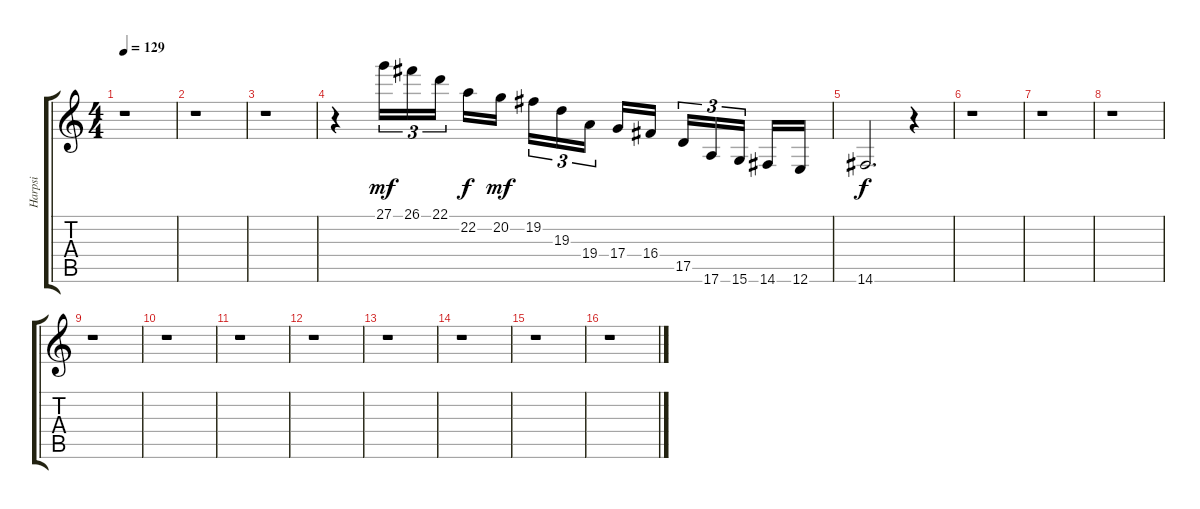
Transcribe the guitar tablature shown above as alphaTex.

\track ("Harpsi" "Harpsi") {instrument harpsichord}
\staff {score tabs}
\tuning (E4 B3 G3 D3 A2 E2) {hide}
\ts (4 4)
\tempo 129
\clef g2
\ks c
r.1{dy mf} |
r.1 |
r.1 |
r.4 27.1.16{tu (3 2)} 26.1.16{tu (3 2)} 22.1.16{tu (3 2) beam splitsecondary} 22.2.16{dy f} 20.2.16{dy mf} 19.2.16{tu (3 2)} 19.3.16{tu (3 2)} 19.4.16{tu (3 2) beam splitsecondary} 17.4.16 16.4.16 17.5.16{tu (3 2)} 17.6.16{tu (3 2)} 15.6.16{tu (3 2) beam splitsecondary} 14.6.16 12.6.16 |
14.6.2{d dy f} r.4 |
r.1 |
r.1 |
r.1 |
r.1 |
r.1 |
r.1 |
r.1 |
r.1 |
r.1 |
r.1 |
r.1
